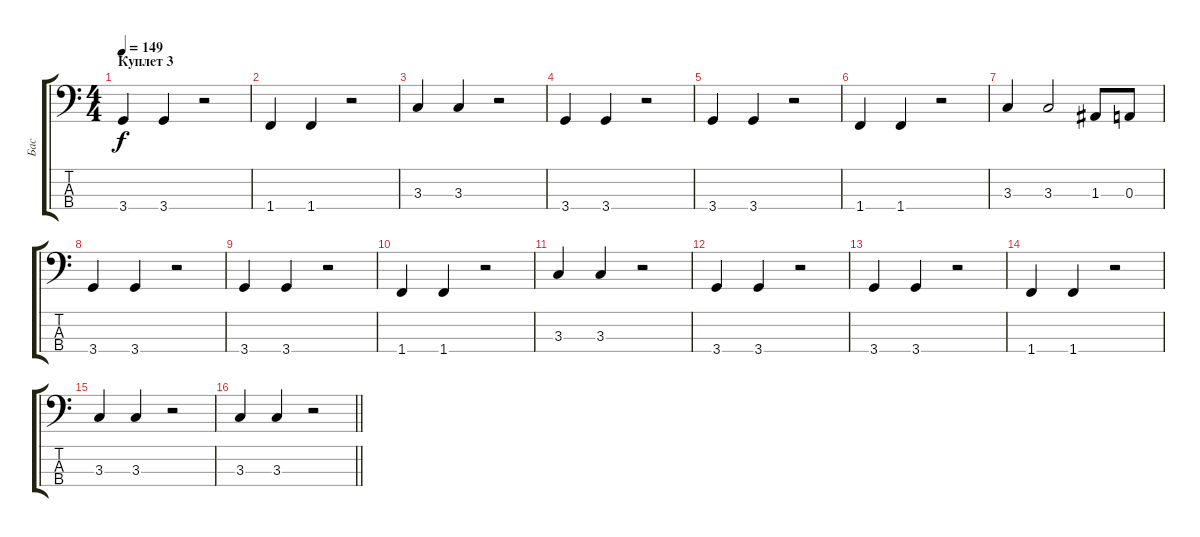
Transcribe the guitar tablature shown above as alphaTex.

\track ("Бас" "Бас") {instrument electricbassfinger}
\staff {score tabs}
\tuning (G2 D2 A1 E1) {hide}
\ts (4 4)
\section ("" "Куплет 3")
\tempo 149
\clef f4
\ks c
3.4.4{dy f} 3.4.4 r.2 |
1.4.4 1.4.4 r.2 |
3.3.4 3.3.4 r.2 |
3.4.4 3.4.4 r.2 |
3.4.4 3.4.4 r.2 |
1.4.4 1.4.4 r.2 |
3.3.4 3.3.2 1.3.8 0.3.8 |
3.4.4 3.4.4 r.2 |
3.4.4 3.4.4 r.2 |
1.4.4 1.4.4 r.2 |
3.3.4 3.3.4 r.2 |
3.4.4 3.4.4 r.2 |
3.4.4 3.4.4 r.2 |
1.4.4 1.4.4 r.2 |
3.3.4 3.3.4 r.2 |
\barLineRight lightlight
3.3.4 3.3.4 r.2
